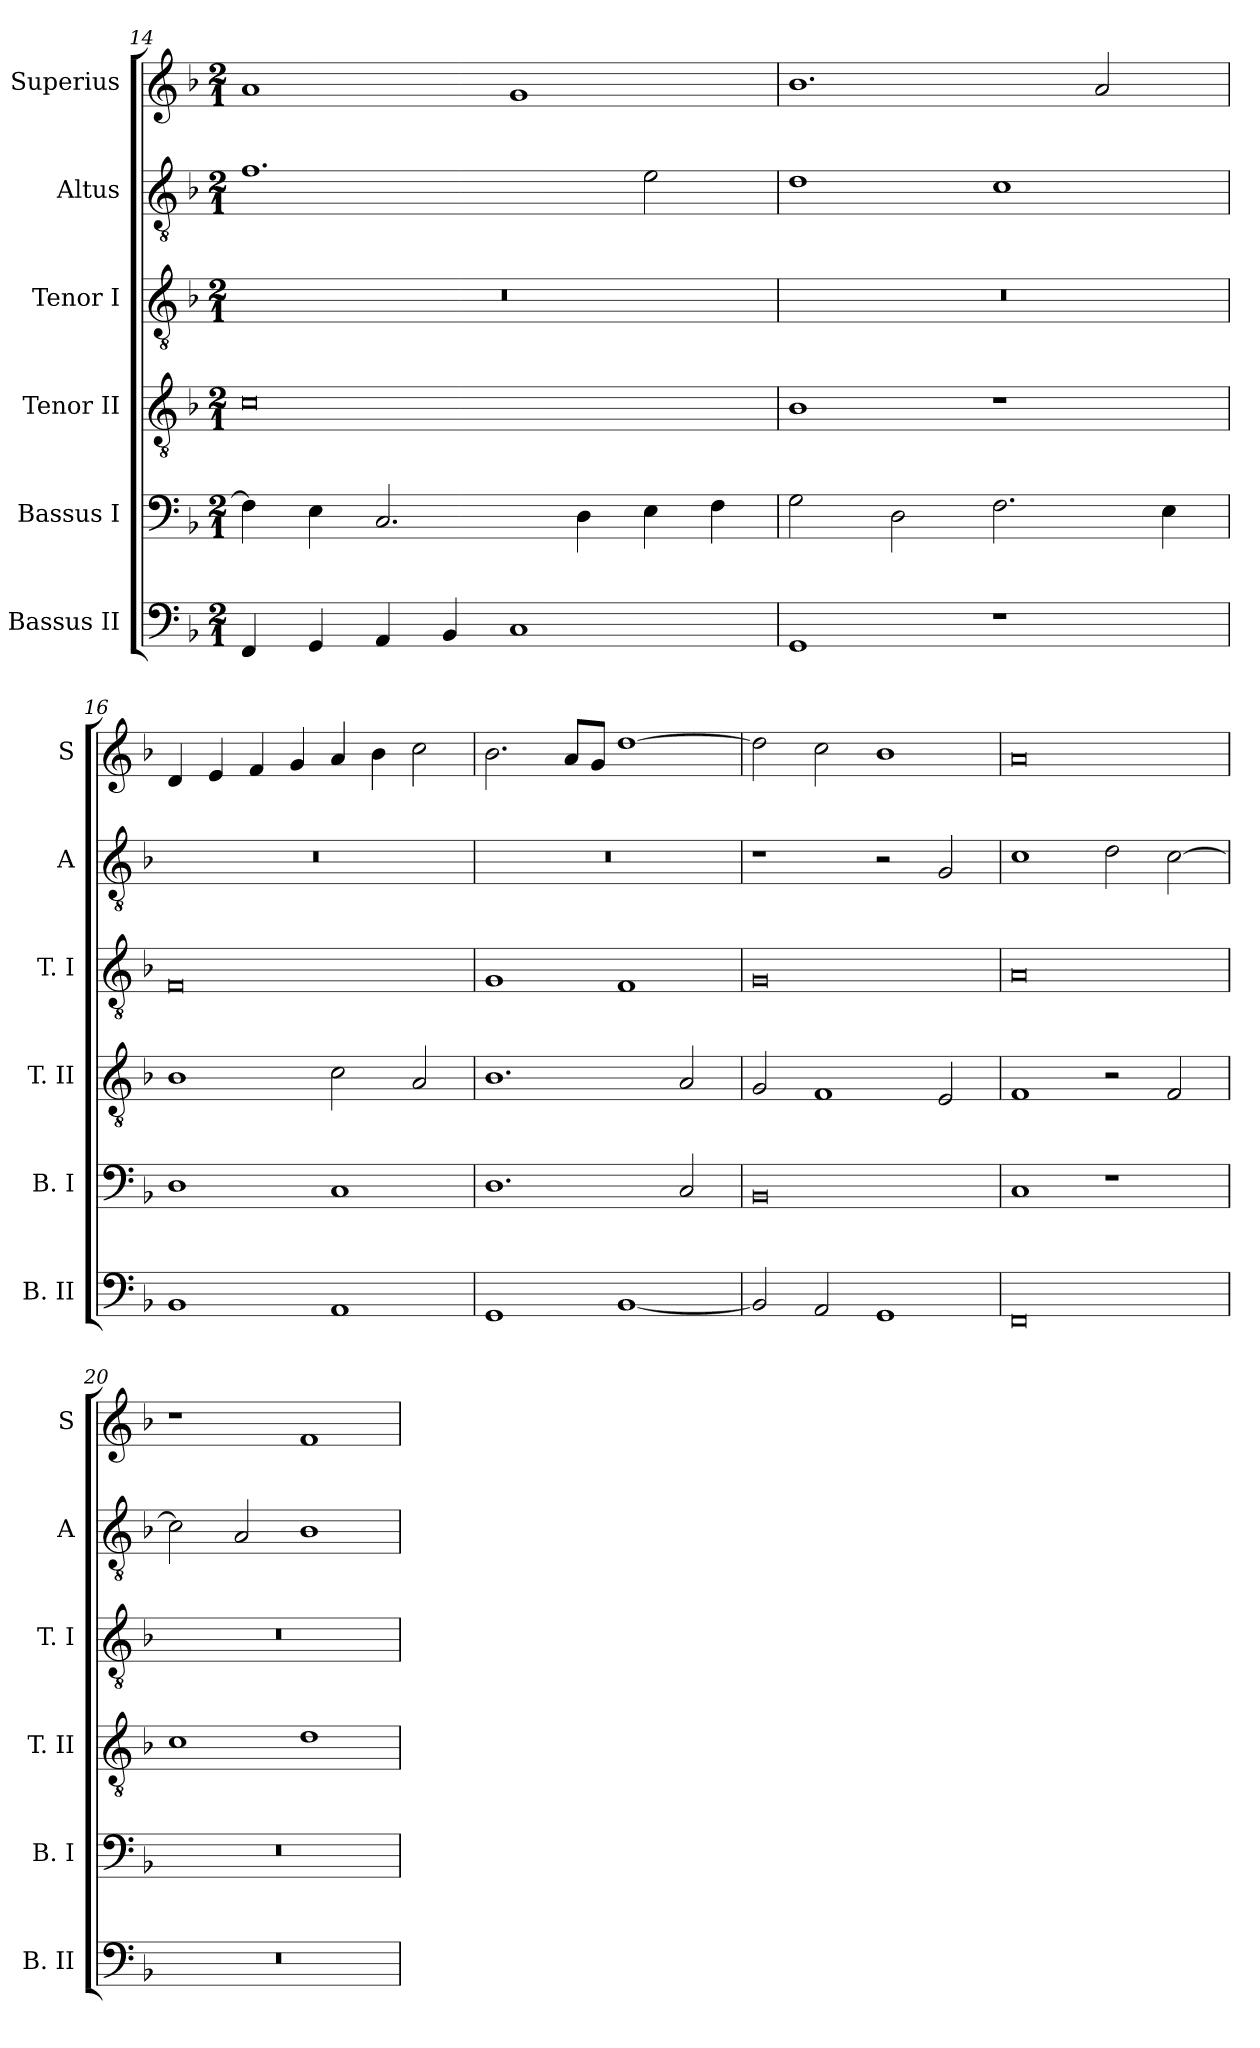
**kern	**kern	**kern	**kern	**kern	**kern
*part6	*part5	*part4	*part3	*part2	*part1
*staff6	*staff5	*staff4	*staff3	*staff2	*staff1
*I"Bassus II	*I"Bassus I	*I"Tenor II	*I"Tenor I	*I"Altus	*I"Superius
*I'B. II	*I'B. I	*I'T. II	*I'T. I	*I'A	*I'S
*clefF4	*clefF4	*clefGv2	*clefGv2	*clefGv2	*clefG2
*k[b-]	*k[b-]	*k[b-]	*k[b-]	*k[b-]	*k[b-]
*F:	*F:	*F:	*F:	*F:	*F:
*M2/1	*M2/1	*M2/1	*M2/1	*M2/1	*M2/1
=14	=14	=14	=14	=14	=14
4FF	4F]	0c	0r	1.f	1a
4GG	4E	.	.	.	.
4AA	2.C	.	.	.	.
4BB-	.	.	.	.	.
1C	.	.	.	.	1g
.	4D	.	.	.	.
.	4E	.	.	2e	.
.	4F	.	.	.	.
=15	=15	=15	=15	=15	=15
1GG	2G	1B-	0r	1d	1.b-
.	2D	.	.	.	.
1r	2.F	1r	.	1c	.
.	.	.	.	.	2a
.	4E	.	.	.	.
=16	=16	=16	=16	=16	=16
1BB-	1D	1B-	0F	0r	4d
.	.	.	.	.	4e
.	.	.	.	.	4f
.	.	.	.	.	4g
1AA	1C	2c	.	.	4a
.	.	.	.	.	4b-
.	.	2A	.	.	2cc
=17	=17	=17	=17	=17	=17
1GG	1.D	1.B-	1G	0r	2.b-
.	.	.	.	.	8aL
.	.	.	.	.	8gJ
[1BB-	.	.	1F	.	[1dd
.	2C	2A	.	.	.
=18	=18	=18	=18	=18	=18
2BB-]	0BB-	2G	0G	1r	2dd]
2AA	.	1F	.	.	2cc
1GG	.	.	.	2r	1b-
.	.	2E	.	2G	.
=19	=19	=19	=19	=19	=19
0FF	1C	1F	0A	1c	0a
.	1r	2r	.	2d	.
.	.	2F	.	[2c	.
=20	=20	=20	=20	=20	=20
0r	0r	1c	0r	2c]	1r
.	.	.	.	2A	.
.	.	1d	.	1B-	1f
=	=	=	=	=	=
*-	*-	*-	*-	*-	*-
